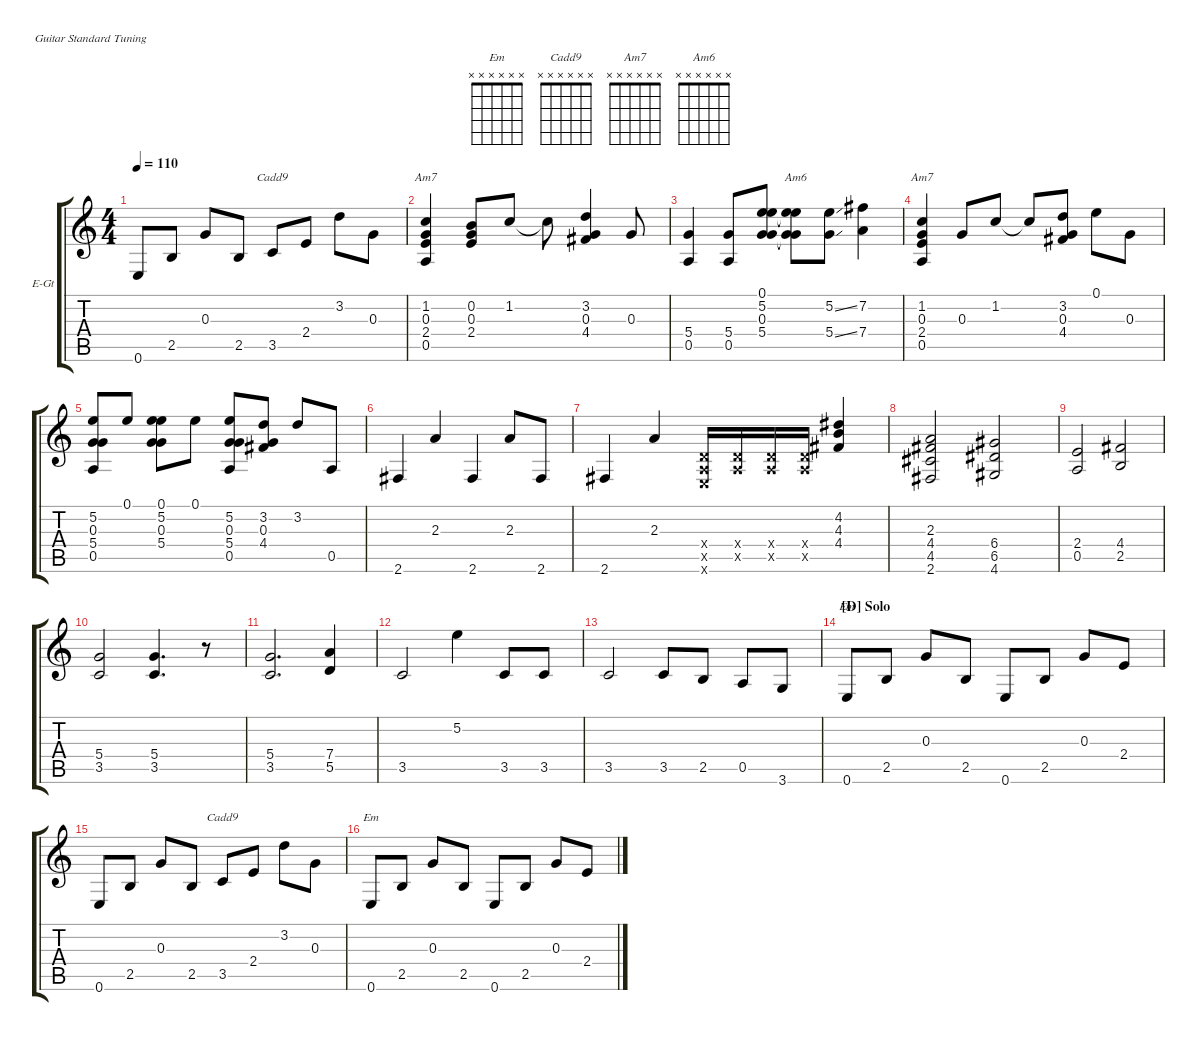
\hideDynamics
\bracketExtendMode groupsimilarinstruments
\multiBarRest
\firstSystemTrackNameOrientation horizontal
\otherSystemsTrackNameOrientation horizontal
\track ("E.Guitar 2" "E-Gt") {multiBarRest instrument electricguitarmuted}
\staff {score tabs}
\tuning (E4 B3 G3 D3 A2 E2)
\chord ("Em" x x x x x x)
\chord ("Cadd9" x x x x x x)
\chord ("Am7" x x x x x x)
\chord ("Am6" x x x x x x)
\ts (4 4)
\tempo 110
\clef g2
\ks c
0.6.8{dy ff} 2.5.8 0.3.8 2.5.8 3.5.8{ch "Cadd9"} 2.4.8 3.2.8 0.3.8 |
(1.2 0.3 2.4 0.5).4{ch "Am7"} (0.2 0.3 2.4).8 1.2.8 1.2{t}.8 (3.2 0.3 4.4).4 0.3.8 |
(5.4 0.5).4 (5.4 0.5).8 (0.1 5.2 0.3 5.4).8 (0.1{t} 5.2{t} 0.3{t} 5.4{t}).8{ch "Am6"} (5.2{ss} 5.4{ss}).8 (7.2 7.4).4 |
(1.2 0.3 2.4 0.5).4{ch "Am7"} 0.3.8 1.2.8 1.2{t}.8 (3.2 0.3 4.4).8 0.1.8 0.3.8 |
(5.2 0.3 5.4 0.5).8 0.1.8 (0.1 5.2 0.3 5.4).8 0.1.8 (5.2 0.3 5.4 0.5).8 (3.2 0.3 4.4).8 3.2.8 0.5.8 |
2.6.4 2.3.4 2.6.4 2.3.8 2.6.8 |
2.6.4 2.3.4 (0.4{x} 0.5{x} 0.6{x}).16 (0.4{x} 0.5{x}).16 (0.4{x} 0.5{x}).16 (0.4{x} 0.5{x}).16 (4.2 4.3 4.4).4 |
(2.3 4.4 4.5 2.6).2 (6.4 6.5 4.6).2 |
(2.4 0.5).2 (4.4 2.5).2 |
(5.4 3.5).2 (5.4 3.5).4{d} r.8 |
(5.4 3.5).2{d dy f} (7.4 5.5).4 |
3.5.2 5.2.4 3.5.8 3.5.8 |
3.5.2 3.5.8 2.5.8 0.5.8 3.6.8 |
\section ("D" "Solo")
0.6.8{ch "Em"} 2.5.8 0.3.8 2.5.8 0.6.8 2.5.8 0.3.8 2.4.8 |
0.6.8 2.5.8 0.3.8 2.5.8 3.5.8{ch "Cadd9"} 2.4.8 3.2.8 0.3.8 |
0.6.8{ch "Em"} 2.5.8 0.3.8 2.5.8 0.6.8 2.5.8 0.3.8 2.4.8
